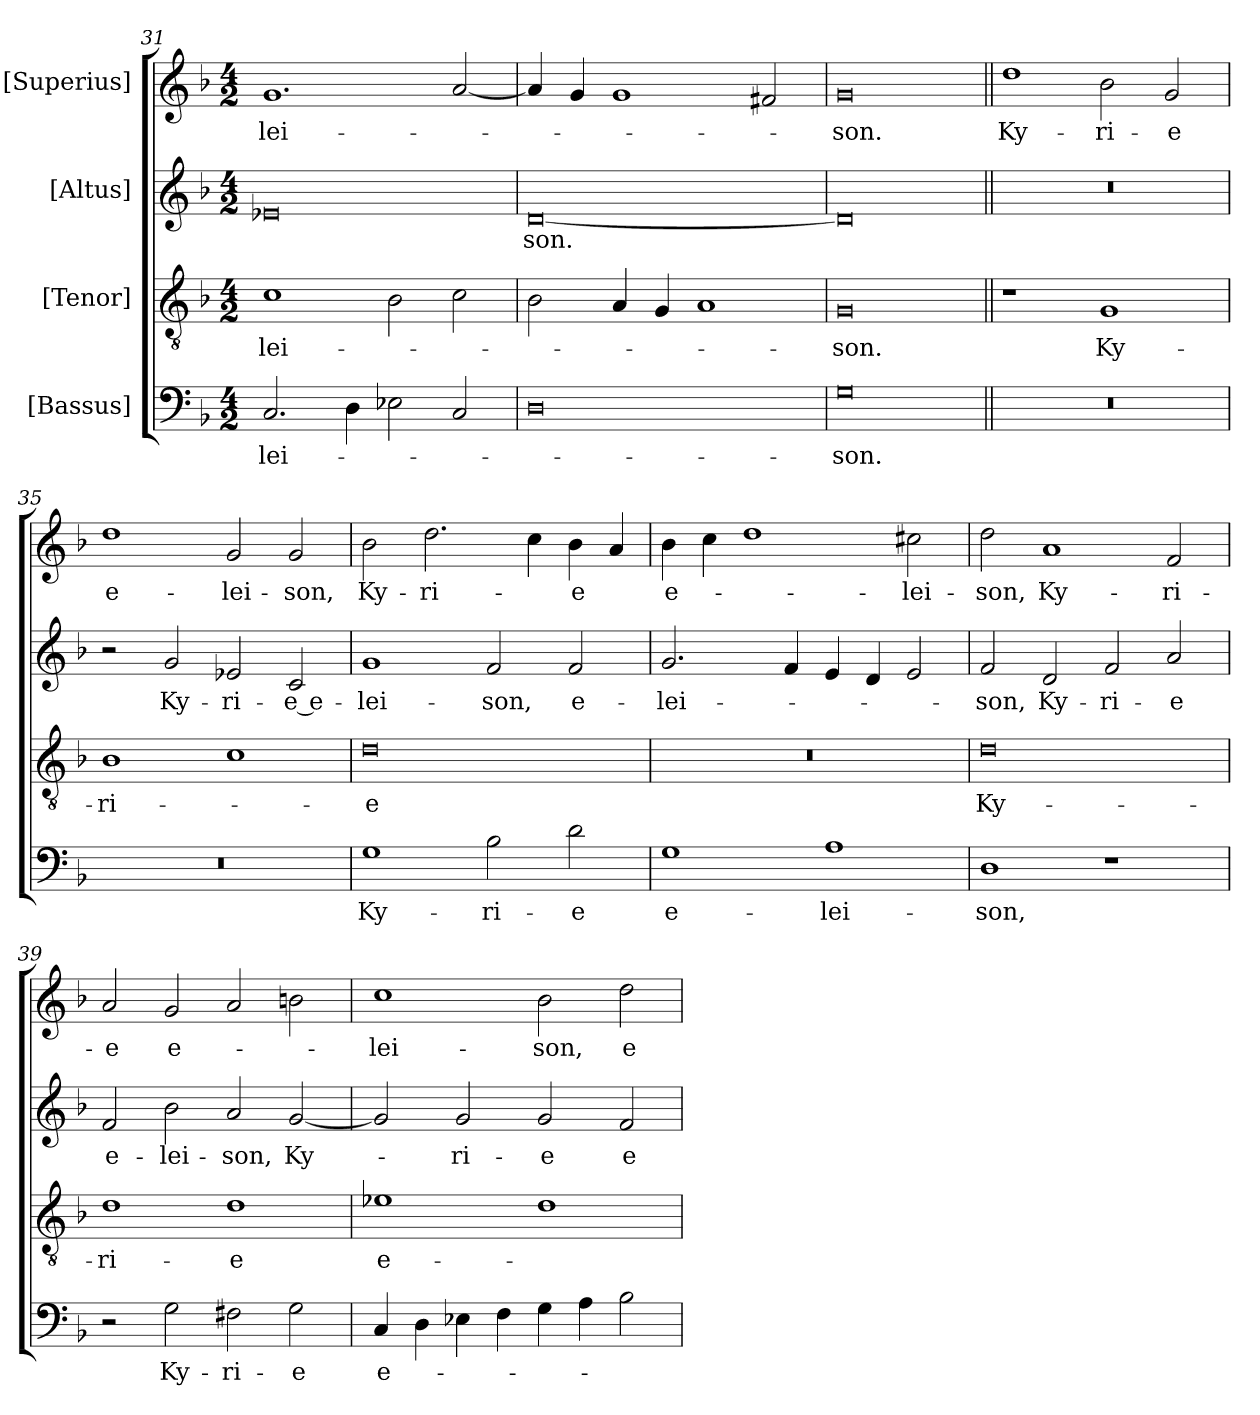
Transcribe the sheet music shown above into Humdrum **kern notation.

**kern	**text	**kern	**text	**kern	**text	**kern	**text
*part4	*part4	*part3	*part3	*part2	*part2	*part1	*part1
*staff4	*staff4	*staff3	*staff3	*staff2	*staff2	*staff1	*staff1
*I"[Bassus]	*	*I"[Tenor]	*	*I"[Altus]	*	*I"[Superius]	*
*clefF4	*	*clefGv2	*	*clefG2	*	*clefG2	*
*k[b-]	*	*k[b-]	*	*k[b-]	*	*k[b-]	*
*M4/2	*	*M4/2	*	*M4/2	*	*M4/2	*
=31	=31	=31	=31	=31	=31	=31	=31
2.C/	-lei-	1c\	-lei-	0e-X/	.	1.g/	-lei-
4D\	.	.	.	.	.	.	.
2E-X\	.	2B-\	.	.	.	.	.
2C/	.	2c\	.	.	.	[2a/	.
=32	=32	=32	=32	=32	=32	=32	=32
0D\	.	2B-\	.	[0d/	-son.	4a/]	.
.	.	.	.	.	.	4g/	.
.	.	4A/	.	.	.	1g/	.
.	.	4G/	.	.	.	.	.
.	.	1A/	.	.	.	.	.
.	.	.	.	.	.	2f#X/	.
=33	=33	=33	=33	=33	=33	=33	=33
0G\	-son.	0G/	-son.	0d/]	.	0g/	-son.
=34||	=34||	=34||	=34||	=34||	=34||	=34||	=34||
0r	.	1r	.	0r	.	1dd\	Ky-
.	.	1G/	Ky-	.	.	2b-\	-ri-
.	.	.	.	.	.	2g/	-e
=35	=35	=35	=35	=35	=35	=35	=35
0r	.	1B-\	-ri-	2r	.	1dd\	e-
.	.	.	.	2g/	Ky-	.	.
.	.	1c\	.	2e-X/	-ri-	2g/	-lei-
.	.	.	.	2c/	-e e-	2g/	-son,
=36	=36	=36	=36	=36	=36	=36	=36
1G\	Ky-	0d\	-e	1g/	lei-	2b-\	Ky-
.	.	.	.	.	.	2.dd\	-ri-
2B-\	-ri-	.	.	2f/	-son,	.	.
.	.	.	.	.	.	4cc\	.
2d\	-e	.	.	2f/	e-	4b-\	-e
.	.	.	.	.	.	4a/	.
=37	=37	=37	=37	=37	=37	=37	=37
1G\	e-	0r	.	2.g/	-lei-	4b-\	e-
.	.	.	.	.	.	4cc\	.
.	.	.	.	.	.	1dd\	.
.	.	.	.	4f/	.	.	.
1A\	-lei-	.	.	4e/	.	.	.
.	.	.	.	4d/	.	.	.
.	.	.	.	2e/	.	2cc#X\	-lei-
=38	=38	=38	=38	=38	=38	=38	=38
1D\	-son,	0d\	Ky-	2f/	-son,	2dd\	-son,
.	.	.	.	2d/	Ky-	1a/	Ky-
1r	.	.	.	2f/	-ri-	.	.
.	.	.	.	2a/	-e	2f/	-ri-
=39	=39	=39	=39	=39	=39	=39	=39
2r	.	1d\	-ri-	2f/	e-	2a/	-e
2G\	Ky-	.	.	2b-\	-lei-	2g/	e-
2F#X\	-ri-	1d\	-e	2a/	-son,	2a/	.
2G\	-e	.	.	[2g/	Ky-	2bn\	.
=40	=40	=40	=40	=40	=40	=40	=40
4C/	e-	1e-X\	e-	2g/]	.	1cc\	-lei-
4D\	.	.	.	.	.	.	.
4E-X\	.	.	.	2g/	-ri-	.	.
4F\	.	.	.	.	.	.	.
4G\	.	1d\	.	2g/	-e	2b-\	-son,
4A\	.	.	.	.	.	.	.
2B-\	.	.	.	2f/	e-	2dd\	e-
=	=	=	=	=	=	=	=
*-	*-	*-	*-	*-	*-	*-	*-
